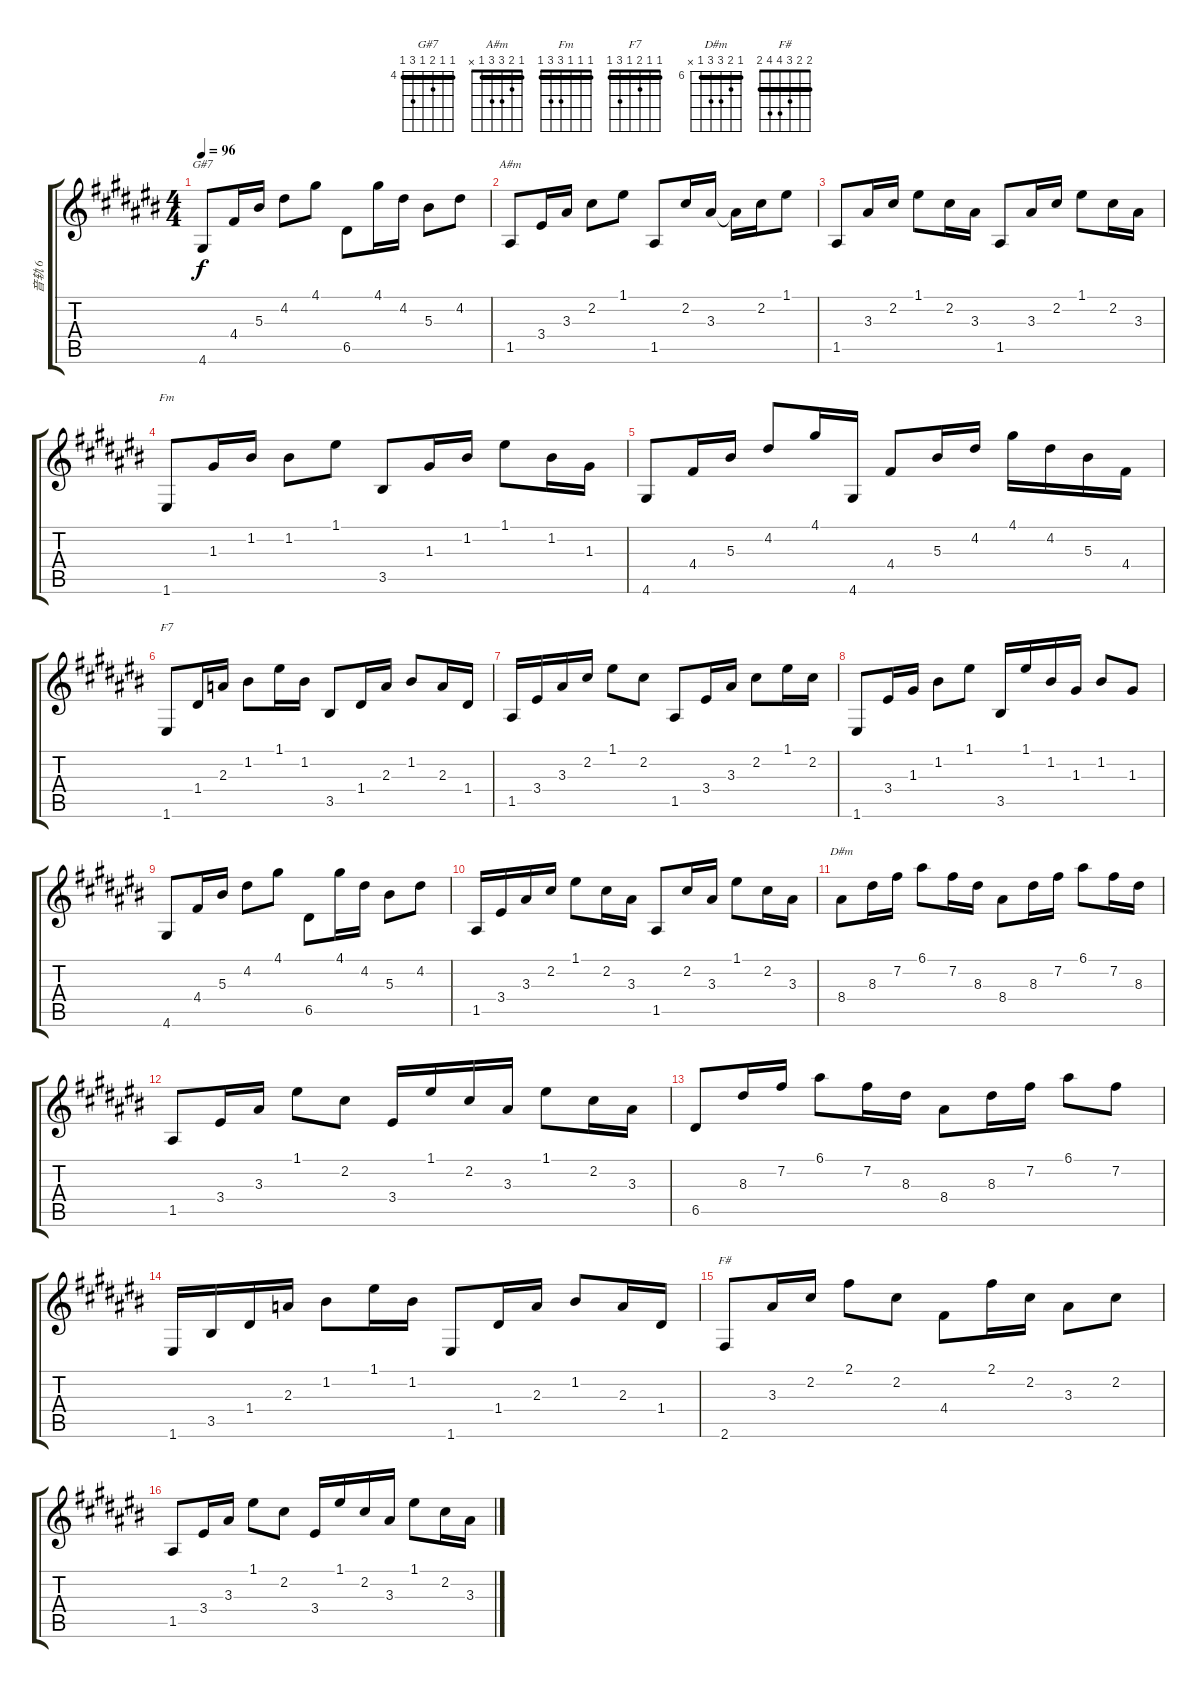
\track ("音轨 6" "音轨 6") {instrument acousticguitarsteel}
\staff {score tabs}
\tuning (E4 B3 G3 D3 A2 E2) {hide}
\chord ("G#7" 4 4 5 4 6 4) {firstfret 4 barre 4}
\chord ("A#m" 1 2 3 3 1 x) {barre 1}
\chord ("Fm" 1 1 1 3 3 1) {barre 1}
\chord ("F7" 1 1 2 1 3 1) {barre 1}
\chord ("D#m" 6 7 8 8 6 x) {firstfret 6 barre 6}
\chord ("F#" 2 2 3 4 4 2) {barre 2}
\ts (4 4)
\tempo 96
\clef g2
\ks c#
4.6.8{ch "G#7" dy f} 4.4.16 5.3.16 4.2.8 4.1.8 6.5.8 4.1.16 4.2.16 5.3.8 4.2.8 |
1.5.8{ch "A#m"} 3.4.16 3.3.16 2.2.8 1.1.8 1.5.8 2.2.16 3.3.16 3.3{t}.16 2.2.16 1.1.8 |
1.5.8 3.3.16 2.2.16 1.1.8 2.2.16 3.3.16 1.5.8 3.3.16 2.2.16 1.1.8 2.2.16 3.3.16 |
1.6.8{ch "Fm"} 1.3.16 1.2.16 1.2.8 1.1.8 3.5.8 1.3.16 1.2.16 1.1.8 1.2.16 1.3.16 |
4.6.8 4.4.16 5.3.16 4.2.8 4.1.16 4.6.16 4.4.8 5.3.16 4.2.16 4.1.16 4.2.16 5.3.16 4.4.16 |
1.6.8{ch "F7"} 1.4.16 2.3.16 1.2.8 1.1.16 1.2.16 3.5.8 1.4.16 2.3.16 1.2.8 2.3.16 1.4.16 |
1.5.16 3.4.16 3.3.16 2.2.16 1.1.8 2.2.8 1.5.8 3.4.16 3.3.16 2.2.8 1.1.16 2.2.16 |
1.6.8 3.4.16 1.3.16 1.2.8 1.1.8 3.5.16 1.1.16 1.2.16 1.3.16 1.2.8 1.3.8 |
4.6.8 4.4.16 5.3.16 4.2.8 4.1.8 6.5.8 4.1.16 4.2.16 5.3.8 4.2.8 |
1.5.16 3.4.16 3.3.16 2.2.16 1.1.8 2.2.16 3.3.16 1.5.8 2.2.16 3.3.16 1.1.8 2.2.16 3.3.16 |
8.4.8{ch "D#m"} 8.3.16 7.2.16 6.1.8 7.2.16 8.3.16 8.4.8 8.3.16 7.2.16 6.1.8 7.2.16 8.3.16 |
1.5.8 3.4.16 3.3.16 1.1.8 2.2.8 3.4.16 1.1.16 2.2.16 3.3.16 1.1.8 2.2.16 3.3.16 |
6.5.8 8.3.16 7.2.16 6.1.8 7.2.16 8.3.16 8.4.8 8.3.16 7.2.16 6.1.8 7.2.8 |
1.6.16 3.5.16 1.4.16 2.3.16 1.2.8 1.1.16 1.2.16 1.6.8 1.4.16 2.3.16 1.2.8 2.3.16 1.4.16 |
2.6.8{ch "F#"} 3.3.16 2.2.16 2.1.8 2.2.8 4.4.8 2.1.16 2.2.16 3.3.8 2.2.8 |
1.5.8 3.4.16 3.3.16 1.1.8 2.2.8 3.4.16 1.1.16 2.2.16 3.3.16 1.1.8 2.2.16 3.3.16
